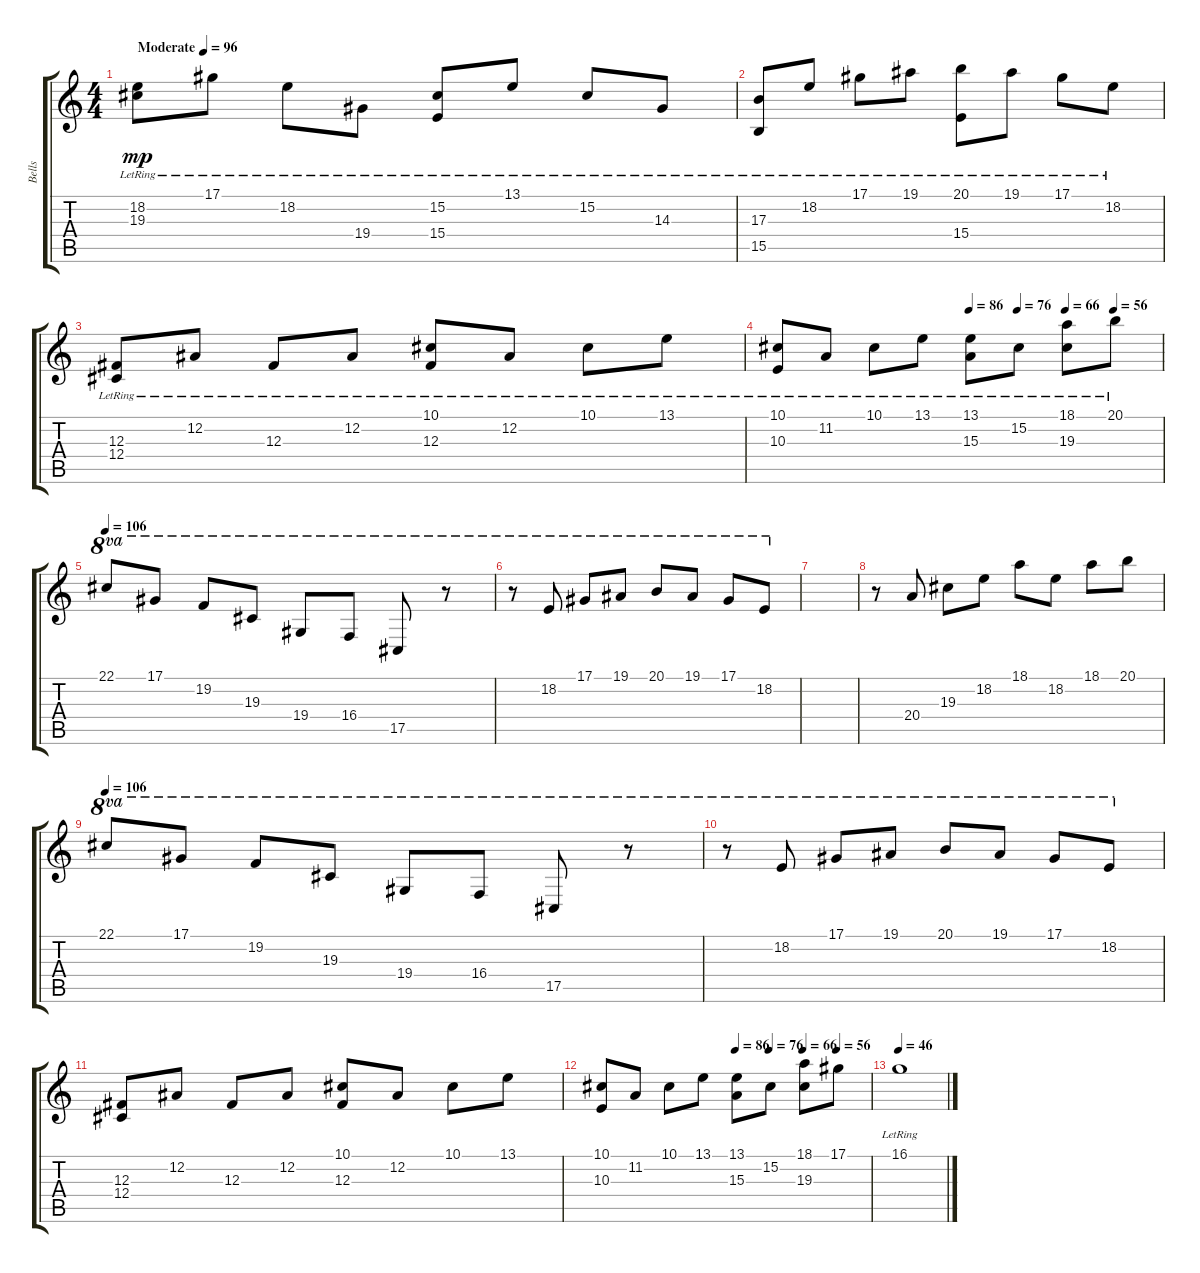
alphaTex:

\track ("Bells" "Bells") {instrument glockenspiel}
\staff {score tabs}
\tuning (Eb4 Bb3 Gb3 Db3 Ab2 Eb2) {hide}
\ts (4 4)
\tempo (96 "Moderate")
\clef g2
\ks c
(18.2{lr} 19.3{lr}).8{dy mp instrument glockenspiel} 17.1{lr}.8 18.2{lr}.8 19.4{lr}.8 (15.2{lr} 15.4{lr}).8 13.1{lr}.8 15.2{lr}.8 14.3{lr}.8 |
(17.3{lr} 15.5{lr}).8 18.2{lr}.8 17.1{lr}.8 19.1{lr}.8 (20.1{lr} 15.4{lr}).8 19.1{lr}.8 17.1{lr}.8 18.2{lr}.8 |
(12.3{lr} 12.4{lr}).8 12.2{lr}.8 12.3{lr}.8 12.2{lr}.8 (10.1{lr} 12.3{lr}).8 12.2{lr}.8 10.1{lr}.8 13.1{lr}.8 |
\tempo (86 0.5)
\tempo (76 0.625)
\tempo (66 0.75)
\tempo (56 0.875)
(10.1{lr} 10.3{lr}).8 11.2{lr}.8 10.1{lr}.8 13.1{lr}.8 (13.1{lr} 15.3{lr}).8 15.2{lr}.8 (18.1{lr} 19.3{lr}).8 20.1{lr}.8 |
\tempo 106
22.1.8{ot 8va instrument glockenspiel} 17.1.8{ot 8va} 19.2.8{ot 8va} 19.3.8{ot 8va} 19.4.8{ot 8va} 16.4.8{ot 8va} 17.5.8{ot 8va} r.8{ot 8va} |
r.8{ot 8va} 18.2.8{ot 8va} 17.1.8{ot 8va} 19.1.8{ot 8va} 20.1.8{ot 8va} 19.1.8{ot 8va} 17.1.8{ot 8va} 18.2.8{ot 8va} |
|
r.8 20.4.8 19.3.8 18.2.8 18.1.8 18.2.8 18.1.8 20.1.8 |
\tempo 106
22.1.8{ot 8va} 17.1.8{ot 8va} 19.2.8{ot 8va} 19.3.8{ot 8va} 19.4.8{ot 8va} 16.4.8{ot 8va} 17.5.8{ot 8va} r.8{ot 8va} |
r.8{ot 8va} 18.2.8{ot 8va} 17.1.8{ot 8va} 19.1.8{ot 8va} 20.1.8{ot 8va} 19.1.8{ot 8va} 17.1.8{ot 8va} 18.2.8{ot 8va} |
(12.3 12.4).8 12.2.8 12.3.8 12.2.8 (10.1 12.3).8 12.2.8 10.1.8 13.1.8 |
\tempo (86 0.5)
\tempo (76 0.625)
\tempo (66 0.75)
\tempo (56 0.875)
(10.1 10.3).8 11.2.8 10.1.8 13.1.8 (13.1 15.3).8 15.2.8 (18.1 19.3).8 17.1.8 |
\tempo 46
16.1{lr}.1
